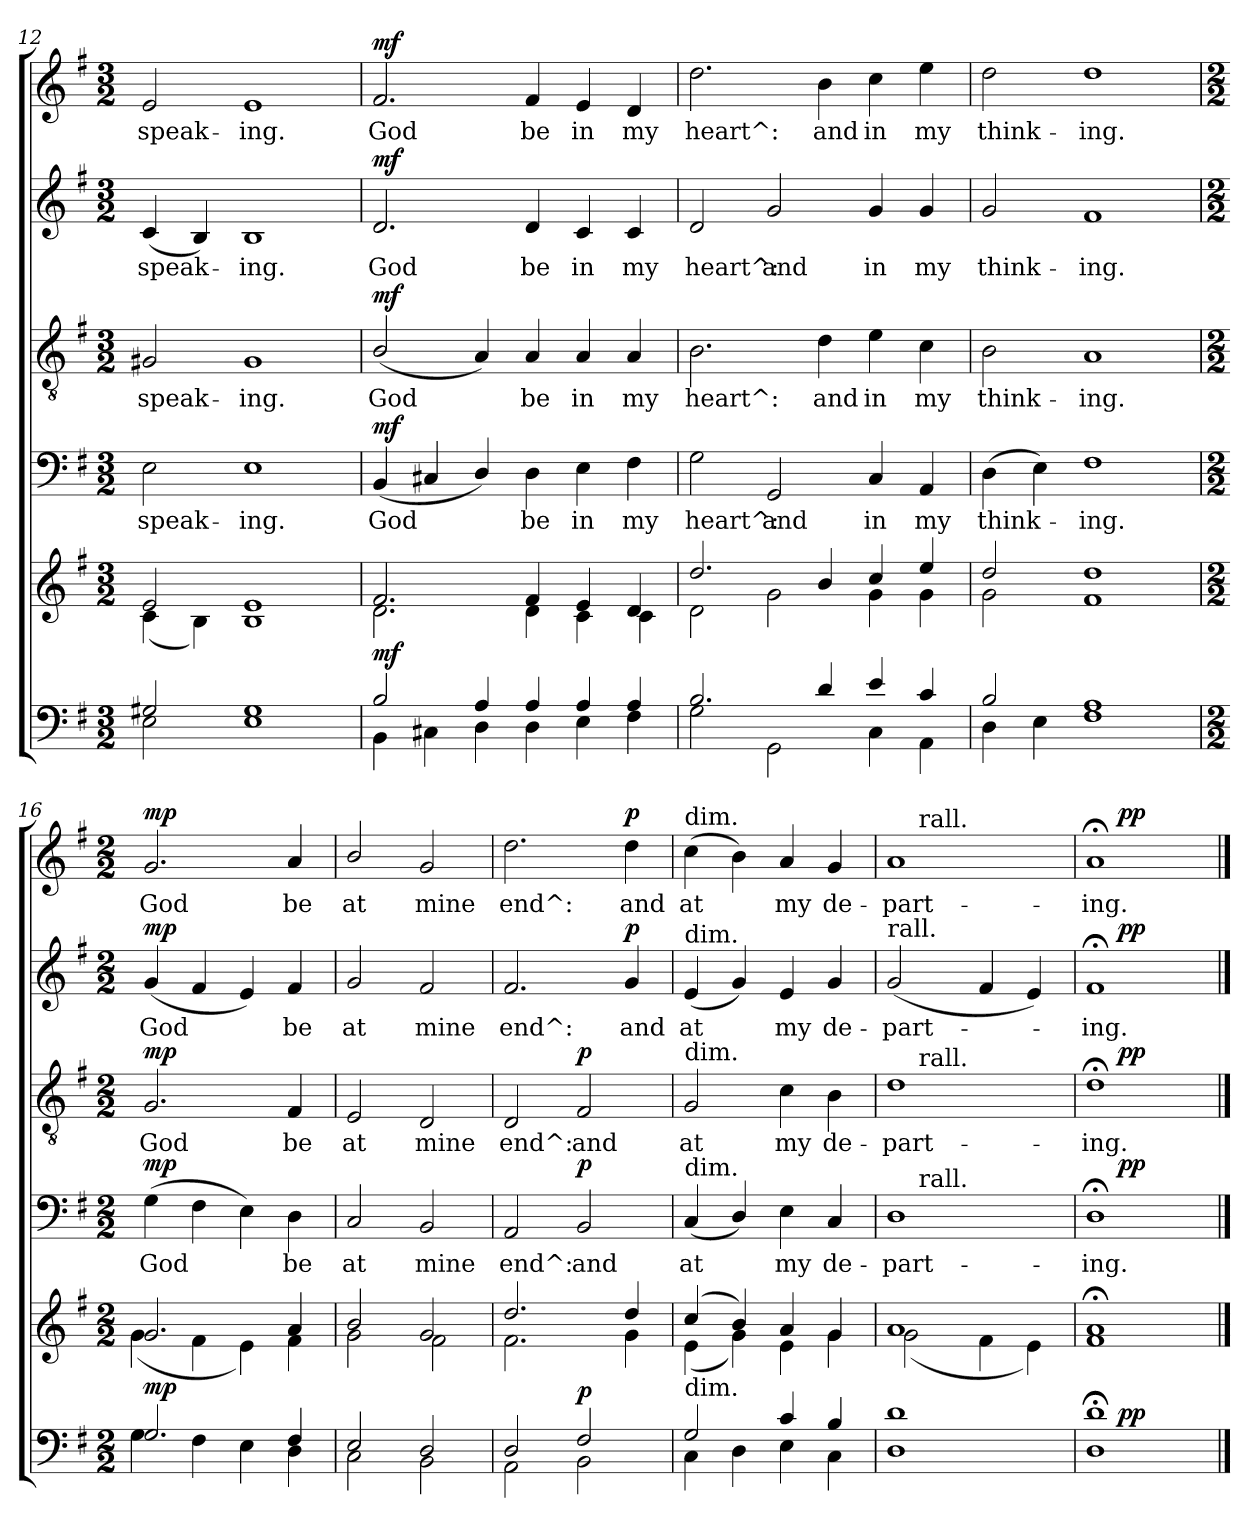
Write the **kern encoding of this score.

**kern	**kern	**dynam	**kern	**text	**dynam	**kern	**text	**dynam	**kern	**text	**dynam	**kern	**text	**dynam
*part5	*part5	*part5	*part4	*part4	*part4	*part3	*part3	*part3	*part2	*part2	*part2	*part1	*part1	*part1
*staff6	*staff5	*staff5/6	*staff4	*staff4	*staff4	*staff3	*staff3	*staff3	*staff2	*staff2	*staff2	*staff1	*staff1	*staff1
!!LO:PB:g=z
*clefF4	*clefG2	*	*clefF4	*	*	*clefGv2	*	*	*clefG2	*	*	*clefG2	*	*
*k[f#]	*k[f#]	*	*k[f#]	*	*	*k[f#]	*	*	*k[f#]	*	*	*k[f#]	*	*
*G:	*G:	*	*G:	*	*	*G:	*	*	*G:	*	*	*G:	*	*
*M3/2	*M3/2	*	*M3/2	*	*	*M3/2	*	*	*M3/2	*	*	*M3/2	*	*
=12	=12	=12	=12	=12	=12	=12	=12	=12	=12	=12	=12	=12	=12	=12
*^	*^	*	*	*	*	*	*	*	*	*	*	*	*	*
!	!	!	!	!	!	!LO:LY:b	!	!	!LO:LY:b	!	!	!LO:LY:b	!	!	!LO:LY:b	!
2G#X/	2E\	2e/	(<4c\	.	2E\	speak-	.	2G#X/	speak-	.	(<4c/	speak-	.	2e/	speak-	.
.	.	.	4B\)	.	.	.	.	.	.	.	4B/)	.	.	.	.	.
!	!	!	!	!	!	!LO:LY:b	!	!	!LO:LY:b	!	!	!LO:LY:b	!	!	!LO:LY:b	!
1G#	1E	1e	1B	.	1E	-ing.	.	1G#	-ing.	.	1B	-ing.	.	1e	-ing.	.
=13!	=13!	=13!	=13!	=13!	=13!	=13!	=13!	=13!	=13!	=13!	=13!	=13!	=13!	=13!	=13!	=13!
!	!	!	!	!LO:DY:b	!	!LO:LY:b	!LO:DY:a	!	!LO:LY:b	!LO:DY:a	!	!LO:LY:b	!LO:DY:a	!	!LO:LY:b	!LO:DY:a
2B/	4BB\	2.f#/	2.d\	mf	(<4BB/	God	mf	(<2B/	God	mf	2.d/	God	mf	2.f#/	God	mf
.	4C#X\	.	.	.	4C#X/	.	.	.	.	.	.	.	.	.	.	.
4A/	4D\	.	.	.	4D/)	.	.	4A/)	.	.	.	.	.	.	.	.
!	!	!	!	!	!	!LO:LY:b	!	!	!LO:LY:b	!	!	!LO:LY:b	!	!	!LO:LY:b	!
4A/	4D\	4f#/	4d\	.	4D\	be	.	4A/	be	.	4d/	be	.	4f#/	be	.
!	!	!	!	!	!	!LO:LY:b	!	!	!LO:LY:b	!	!	!LO:LY:b	!	!	!LO:LY:b	!
4A/	4E\	4e/	4c\	.	4E\	in	.	4A/	in	.	4c/	in	.	4e/	in	.
!	!	!	!	!	!	!LO:LY:b	!	!	!LO:LY:b	!	!	!LO:LY:b	!	!	!LO:LY:b	!
4A/	4F#\	4d/	4c\	.	4F#\	my	.	4A/	my	.	4c/	my	.	4d/	my	.
=14	=14	=14	=14	=14	=14	=14	=14	=14	=14	=14	=14	=14	=14	=14	=14	=14
!	!	!	!	!	!	!LO:LY:b	!	!	!LO:LY:b	!	!	!LO:LY:b	!	!	!LO:LY:b	!
2.B/	2G\	2.dd/	2d\	.	2G\	heart^:	.	2.B\	heart^:	.	2d/	heart^:	.	2.dd\	heart^:	.
!	!	!	!	!	!	!LO:LY:b	!	!	!	!	!	!LO:LY:b	!	!	!	!
.	2GG\	.	2g\	.	2GG/	and	.	.	.	.	2g/	and	.	.	.	.
!	!	!	!	!	!	!	!	!	!LO:LY:b	!	!	!	!	!	!LO:LY:b	!
4d/	.	4b/	.	.	.	.	.	4d\	and	.	.	.	.	4b\	and	.
!	!	!	!	!	!	!LO:LY:b	!	!	!LO:LY:b	!	!	!LO:LY:b	!	!	!LO:LY:b	!
4e/	4C\	4cc/	4g\	.	4C/	in	.	4e\	in	.	4g/	in	.	4cc\	in	.
!	!	!	!	!	!	!LO:LY:b	!	!	!LO:LY:b	!	!	!LO:LY:b	!	!	!LO:LY:b	!
4c/	4AA\	4ee/	4g\	.	4AA/	my	.	4c\	my	.	4g/	my	.	4ee\	my	.
=15	=15	=15	=15	=15	=15	=15	=15	=15	=15	=15	=15	=15	=15	=15	=15	=15
!	!	!	!	!	!	!LO:LY:b	!	!	!LO:LY:b	!	!	!LO:LY:b	!	!	!LO:LY:b	!
2B/	4D\	2dd/	2g\	.	(>4D\	think-	.	2B\	think-	.	2g/	think-	.	2dd\	think-	.
.	4E\	.	.	.	4E\)	.	.	.	.	.	.	.	.	.	.	.
!	!	!	!	!	!	!LO:LY:b	!	!	!LO:LY:b	!	!	!LO:LY:b	!	!	!LO:LY:b	!
1A	1F#	1dd	1f#	.	1F#	-ing.	.	1A	-ing.	.	1f#	-ing.	.	1dd	-ing.	.
!!LO:PB:g=z
=16!	=16!	=16!	=16!	=16!	=16!	=16!	=16!	=16!	=16!	=16!	=16!	=16!	=16!	=16!	=16!	=16!
*M2/2	*	*M2/2	*	*	*M2/2	*	*	*M2/2	*	*	*M2/2	*	*	*M2/2	*	*
!	!	!	!	!LO:DY:a=2	!	!LO:LY:b	!LO:DY:a	!	!LO:LY:b	!LO:DY:a	!	!LO:LY:b	!LO:DY:a	!	!LO:LY:b	!LO:DY:a
2.G/	4G\	2.g/	(<4g\	mp	(>4G\	God	mp	2.G/	God	mp	(<4g/	God	mp	2.g/	God	mp
.	4F#\	.	4f#\	.	4F#\	.	.	.	.	.	4f#/	.	.	.	.	.
.	4E\	.	4e\)	.	4E\)	.	.	.	.	.	4e/)	.	.	.	.	.
!	!	!	!	!	!	!LO:LY:b	!	!	!LO:LY:b	!	!	!LO:LY:b	!	!	!LO:LY:b	!
4F#/	4D\	4a/	4f#\	.	4D\	be	.	4F#/	be	.	4f#/	be	.	4a/	be	.
=17	=17	=17	=17	=17	=17	=17	=17	=17	=17	=17	=17	=17	=17	=17	=17	=17
!	!	!	!	!	!	!LO:LY:b	!	!	!LO:LY:b	!	!	!LO:LY:b	!	!	!LO:LY:b	!
2E/	2C\	2b/	2g\	.	2C/	at	.	2E/	at	.	2g/	at	.	2b/	at	.
!	!	!	!	!	!	!LO:LY:b	!	!	!LO:LY:b	!	!	!LO:LY:b	!	!	!LO:LY:b	!
2D/	2BB\	2g/	2f#\	.	2BB/	mine	.	2D/	mine	.	2f#/	mine	.	2g/	mine	.
=18	=18	=18	=18	=18	=18	=18	=18	=18	=18	=18	=18	=18	=18	=18	=18	=18
!	!	!	!	!	!	!LO:LY:b	!	!	!LO:LY:b	!	!	!LO:LY:b	!	!	!LO:LY:b	!
2D/	2AA\	2.dd/	2.f#\	.	2AA/	end^:	.	2D/	end^:	.	2.f#/	end^:	.	2.dd\	end^:	.
!	!	!	!	!LO:DY:a=2	!	!LO:LY:b	!LO:DY:a	!	!LO:LY:b	!LO:DY:a	!	!	!	!	!	!
2F#/	2BB\	.	.	p	2BB/	and	p	2F#/	and	p	.	.	.	.	.	.
!	!	!	!	!	!	!	!	!	!	!	!	!LO:LY:b	!LO:DY:a	!	!LO:LY:b	!LO:DY:a
.	.	4dd/	4g\	.	.	.	.	.	.	.	4g/	and	p	4dd\	and	p
=19	=19	=19	=19	=19	=19	=19	=19	=19	=19	=19	=19	=19	=19	=19	=19	=19
!	!	!	!	!	!	!	!	!	!	!	!	!	!	!LO:TX:a:t=dim.	!	!
!	!	!	!	!	!	!	!	!	!	!	!LO:TX:a:t=dim.	!	!	!	!	!
!	!	!	!	!	!	!	!	!LO:TX:a:t=dim.	!	!	!	!	!	!	!	!
!	!	!	!	!	!LO:TX:a:t=dim.	!	!	!	!	!	!	!	!	!	!	!
!LO:TX:a:t=dim.	!	!	!	!	!	!	!	!	!	!	!	!	!	!	!	!
!	!	!	!	!	!	!LO:LY:b	!	!	!LO:LY:b	!	!	!LO:LY:b	!	!	!LO:LY:b	!
2G/	4C\	(4cc/	(<4e\	.	(<4C/	at	.	2G/	at	.	(<4e/	at	.	(>4cc\	at	.
.	4D\	4b/)	4g\)	.	4D/)	.	.	.	.	.	4g/)	.	.	4b\)	.	.
!	!	!	!	!	!	!LO:LY:b	!	!	!LO:LY:b	!	!	!LO:LY:b	!	!	!LO:LY:b	!
4c/	4E\	4a/	4e\	.	4E\	my	.	4c\	my	.	4e/	my	.	4a/	my	.
!	!	!	!	!	!	!LO:LY:b	!	!	!LO:LY:b	!	!	!LO:LY:b	!	!	!LO:LY:b	!
4B/	4C\	4g/	4g\	.	4C/	de-	.	4B\	de-	.	4g/	de-	.	4g/	de-	.
=20	=20	=20	=20	=20	=20	=20	=20	=20	=20	=20	=20	=20	=20	=20	=20	=20
!	!	!	!	!	!	!	!	!	!	!	!LO:TX:a:t=rall.	!	!	!	!	!
!LO:TX:a:t=rall.	!	!	!	!	!	!	!	!	!	!	!	!	!	!	!	!
!	!	!	!	!	!	!LO:LY:b	!	!	!LO:LY:b	!	!	!LO:LY:b	!	!	!LO:LY:b	!
*v	*v	*	*	*	*^	*	*	*^	*	*	*	*	*	*^	*	*
1D 1d	1a	(<2g\	.	1D	8ryy	-part-	.	1d	8ryy	-part-	.	(<2g/	-part-	.	1a	8ryy	-part-	.
!	!	!	!	!	!	!	!	!	!	!	!	!	!	!	!	!LO:TX:a:t=rall.	!	!
!	!	!	!	!	!	!	!	!	!LO:TX:a:t=rall.	!	!	!	!	!	!	!	!	!
!	!	!	!	!	!LO:TX:a:t=rall.	!	!	!	!	!	!	!	!	!	!	!	!	!
.	.	.	.	.	2..ryy	.	.	.	2..ryy	.	.	.	.	.	.	2..ryy	.	.
.	.	4f#\	.	.	.	.	.	.	.	.	.	4f#/	.	.	.	.	.	.
.	.	4e\)	.	.	.	.	.	.	.	.	.	4e/)	.	.	.	.	.	.
=21	=21	=21	=21	=21	=21	=21	=21	=21	=21	=21	=21	=21	=21	=21	=21	=21	=21	=21
!	!	!	!	!	!	!LO:LY:b	!	!	!	!LO:LY:b	!	!	!LO:LY:b	!	!	!	!LO:LY:b	!
*^	*v	*v	*	*	*	*	*	*	*	*	*	*^	*	*	*	*	*	*
1D;< 1d;<	8ryy	1f#; 1a;	.	1D;<	8ryy	-ing.	.	1d;<	8ryy	-ing.	.	1f#;	8ryy	-ing.	.	1a;	8ryy	-ing.	.
!	!	!	!LO:DY:a=2	!	!	!	!LO:DY:a	!	!	!	!LO:DY:a	!	!	!	!LO:DY:a	!	!	!	!LO:DY:a
.	2..ryy	.	pp	.	2..ryy	.	pp	.	2..ryy	.	pp	.	2..ryy	.	pp	.	2..ryy	.	pp
*	*	*	*	*v	*v	*	*	*	*	*	*	*v	*v	*	*	*v	*v	*	*
*v	*v	*	*	*	*	*	*v	*v	*	*	*	*	*	*	*	*
==	==	==	==	==	==	==	==	==	==	==	==	==	==	==
*-	*-	*-	*-	*-	*-	*-	*-	*-	*-	*-	*-	*-	*-	*-
